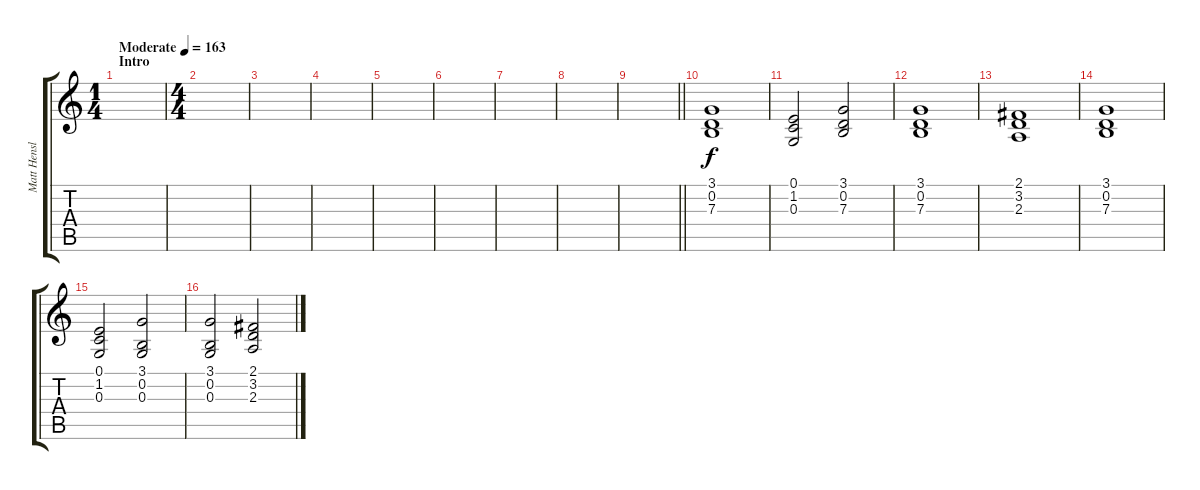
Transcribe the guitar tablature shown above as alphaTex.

\track ("Matt Hensley" "Matt Hensl") {instrument accordion}
\staff {score tabs}
\tuning (E4 B3 G3 D3 A2 E2) {hide}
\ts (1 4)
\section ("" "Intro")
\tempo (163 "Moderate")
\clef g2
\ks c
|
\ts (4 4)
|
|
|
|
|
|
|
\barLineRight lightlight
|
(3.1 0.2 7.3).1 |
(0.1 1.2 0.3).2 (3.1 0.2 7.3).2 |
(3.1 0.2 7.3).1 |
(2.1 3.2 2.3).1 |
(3.1 0.2 7.3).1 |
(0.1 1.2 0.3).2 (3.1 0.2 0.3).2 |
(3.1 0.2 0.3).2 (2.1 3.2 2.3).2
